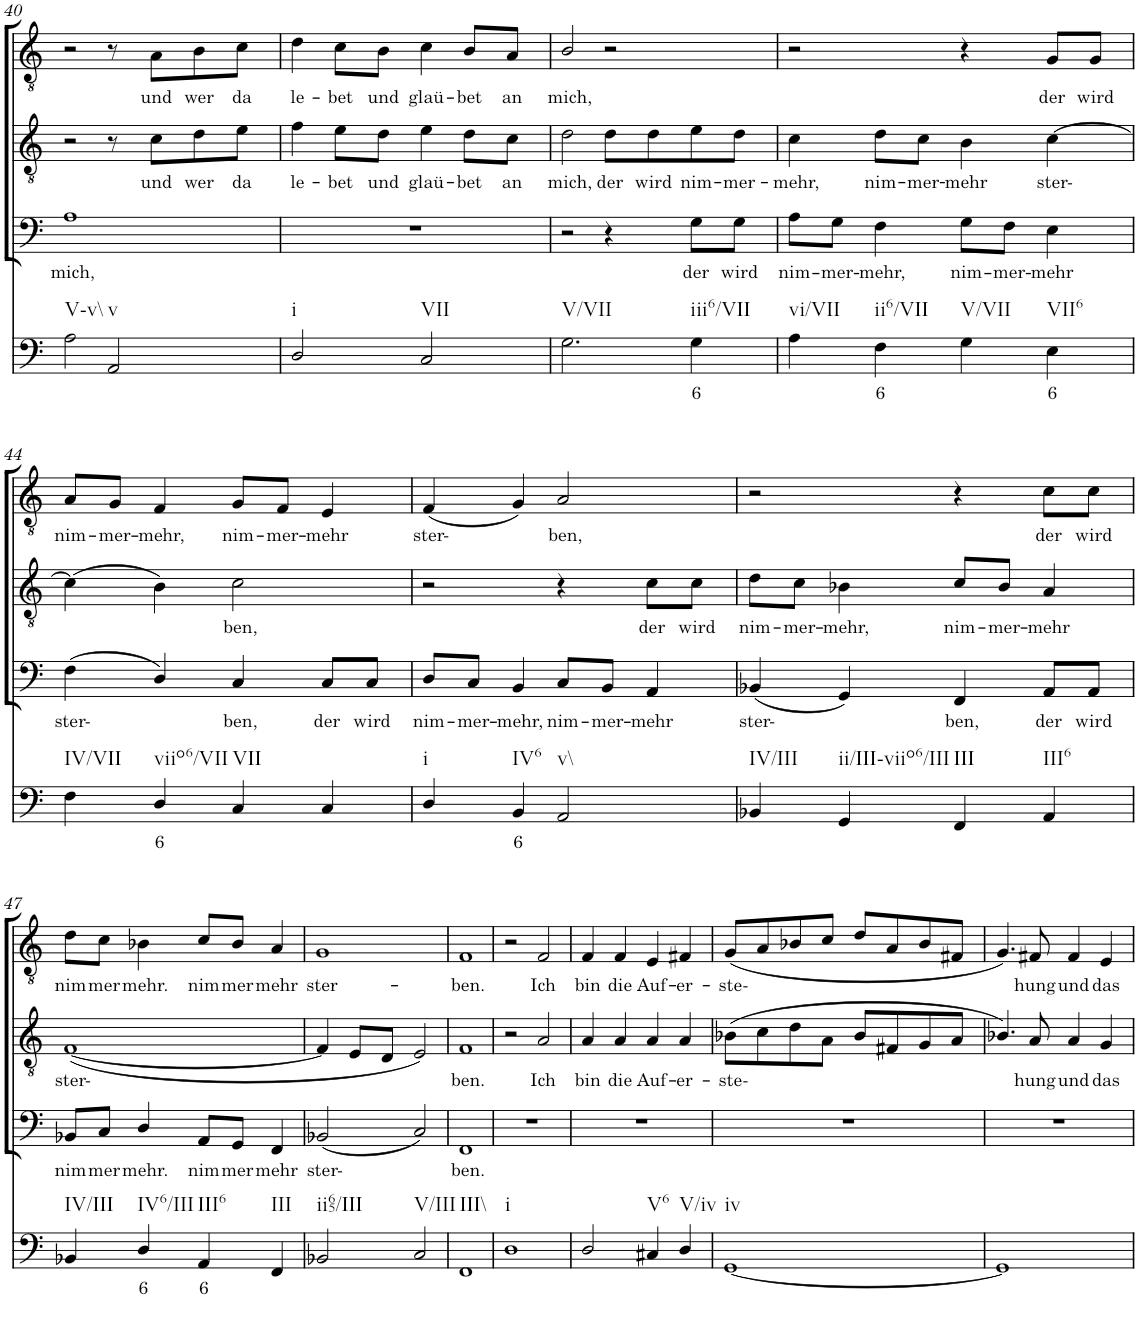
**kern	**text	**kern	**text	**kern	**text	**kern	**text
*part4	*part4	*part3	*part3	*part2	*part2	*part1	*part1
*staff4	*staff4	*staff3	*staff3	*staff2	*staff2	*staff1	*staff1
*I"Continuo	*	*I"Bass	*	*I"Tenor II	*	*I"Tenor I	*
!!LO:PB:g=z
*clefF4	*	*clefF4	*	*clefGv2	*	*clefGv2	*
*k[]	*	*k[]	*	*k[]	*	*k[]	*
*M4/4	*	*M4/4	*	*M4/4	*	*M4/4	*
=40	=40	=40	=40	=40	=40	=40	=40
!LO:TX:b:t=V\\-v\\	!	!	!	!	!	!	!
!	!	!	!LO:LY:b	!	!	!	!
2A\	.	1A	mich,	2r	.	2r	.
!LO:TX:b:t=v	!	!	!	!	!	!	!
2AA/	.	.	.	8r	.	8r	.
!	!	!	!	!	!LO:LY:b	!	!LO:LY:b
.	.	.	.	8c\L	und	8A\L	und
!	!	!	!	!	!LO:LY:b	!	!LO:LY:b
.	.	.	.	8d\	wer	8B\	wer
!	!	!	!	!	!LO:LY:b	!	!LO:LY:b
.	.	.	.	8e\J	da	8c\J	da
=41	=41	=41	=41	=41	=41	=41	=41
!LO:TX:b:t=i	!	!	!	!	!	!	!
!	!	!	!	!	!LO:LY:b	!	!LO:LY:b
2D/	.	1r	.	4f\	le-	4d\	le-
!	!	!	!	!	!LO:LY:b	!	!LO:LY:b
.	.	.	.	8e\L	bet	8c\L	bet
!	!	!	!	!	!LO:LY:b	!	!LO:LY:b
.	.	.	.	8d\J	und	8B\J	und
!LO:TX:b:t=VII	!	!	!	!	!	!	!
!	!	!	!	!	!LO:LY:b	!	!LO:LY:b
2C/	.	.	.	4e\	glaü-	4c\	glaü-
!	!	!	!	!	!LO:LY:b	!	!LO:LY:b
.	.	.	.	8d\L	bet	8B/L	bet
!	!	!	!	!	!LO:LY:b	!	!LO:LY:b
.	.	.	.	8c\J	an	8A/J	an
=42	=42	=42	=42	=42	=42	=42	=42
!LO:TX:b:t=V/VII	!	!	!	!	!	!	!
!	!	!	!	!	!LO:LY:b	!	!LO:LY:b
2.G\	.	2r	.	2d\	mich,	2B/	mich,
!	!	!	!	!	!LO:LY:b	!	!
.	.	4r	.	8d\L	der	2r	.
!	!	!	!	!	!LO:LY:b	!	!
.	.	.	.	8d\	wird	.	.
!LO:TX:b:t=iii6/VII	!	!	!	!	!	!	!
!	!LO:LY:b	!	!LO:LY:b	!	!LO:LY:b	!	!
4G\	6	8G\L	der	8e\	nim-	.	.
!	!	!	!LO:LY:b	!	!LO:LY:b	!	!
.	.	8G\J	wird	8d\J	mer-	.	.
=43	=43	=43	=43	=43	=43	=43	=43
!LO:TX:b:t=vi/VII	!	!	!	!	!	!	!
!	!	!	!LO:LY:b	!	!LO:LY:b	!	!
4A\	.	8A\L	nim-	4c\	mehr,	2r	.
!	!	!	!LO:LY:b	!	!	!	!
.	.	8G\J	mer-	.	.	.	.
!LO:TX:b:t=ii6/VII	!	!	!	!	!	!	!
!	!LO:LY:b	!	!LO:LY:b	!	!LO:LY:b	!	!
4F\	6	4F\	mehr,	8d\L	nim-	.	.
!	!	!	!	!	!LO:LY:b	!	!
.	.	.	.	8c\J	mer-	.	.
!LO:TX:b:t=V/VII	!	!	!	!	!	!	!
!	!	!	!LO:LY:b	!	!LO:LY:b	!	!
4G\	.	8G\L	nim-	4B\	mehr	4r	.
!	!	!	!LO:LY:b	!	!	!	!
.	.	8F\J	mer-	.	.	.	.
!LO:TX:b:t=VII6	!	!	!	!	!	!	!
!	!LO:LY:b	!	!LO:LY:b	!	!LO:LY:b	!	!LO:LY:b
4E\	6	4E\	mehr	[4c\	ster-	8G/L	der
!	!	!	!	!	!	!	!LO:LY:b
.	.	.	.	.	.	8G/J	wird
!!LO:LB:g=z
=44	=44	=44	=44	=44	=44	=44	=44
!LO:TX:b:t=IV/VII	!	!	!	!	!	!	!
!	!	!	!LO:LY:b	!	!	!	!LO:LY:b
4F\	.	(4F\	ster-	(4c\]	.	8A/L	nim-
!	!	!	!	!	!	!	!LO:LY:b
.	.	.	.	.	.	8G/J	mer-
!LO:TX:b:t=viio6/VII	!	!	!	!	!	!	!
!	!LO:LY:b	!	!	!	!	!	!LO:LY:b
4D/	6	4D/)	.	4B\)	.	4F/	mehr,
!LO:TX:b:t=VII	!	!	!	!	!	!	!
!	!	!	!LO:LY:b	!	!LO:LY:b	!	!LO:LY:b
4C/	.	4C/	ben,	2c\	ben,	8G/L	nim-
!	!	!	!	!	!	!	!LO:LY:b
.	.	.	.	.	.	8F/J	mer-
!	!	!	!LO:LY:b	!	!	!	!LO:LY:b
4C/	.	8C/L	der	.	.	4E/	mehr
!	!	!	!LO:LY:b	!	!	!	!
.	.	8C/J	wird	.	.	.	.
=45	=45	=45	=45	=45	=45	=45	=45
!LO:TX:b:t=i	!	!	!	!	!	!	!
!	!	!	!LO:LY:b	!	!	!	!LO:LY:b
4D/	.	8D/L	nim-	2r	.	(4F/	ster-
!	!	!	!LO:LY:b	!	!	!	!
.	.	8C/J	mer-	.	.	.	.
!LO:TX:b:t=IV6	!	!	!	!	!	!	!
!	!LO:LY:b	!	!LO:LY:b	!	!	!	!
4BB/	6	4BB/	mehr,	.	.	4G/)	.
!LO:TX:b:t=v\\	!	!	!	!	!	!	!
!	!	!	!LO:LY:b	!	!	!	!LO:LY:b
2AA/	.	8C/L	nim-	4r	.	2A/	ben,
!	!	!	!LO:LY:b	!	!	!	!
.	.	8BB/J	mer-	.	.	.	.
!	!	!	!LO:LY:b	!	!LO:LY:b	!	!
.	.	4AA/	mehr	8c\L	der	.	.
!	!	!	!	!	!LO:LY:b	!	!
.	.	.	.	8c\J	wird	.	.
=46	=46	=46	=46	=46	=46	=46	=46
!LO:TX:b:t=IV/III	!	!	!	!	!	!	!
!	!	!	!LO:LY:b	!	!LO:LY:b	!	!
4BB-X/	.	(4BB-X/	ster-	8d\L	nim-	2r	.
!	!	!	!	!	!LO:LY:b	!	!
.	.	.	.	8c\J	mer-	.	.
!LO:TX:b:t=ii/III-viio6/III	!	!	!	!	!	!	!
!	!	!	!	!	!LO:LY:b	!	!
4GG/	.	4GG/)	.	4B-X\	mehr,	.	.
!LO:TX:b:t=III	!	!	!	!	!	!	!
!	!	!	!LO:LY:b	!	!LO:LY:b	!	!
4FF/	.	4FF/	ben,	8c/L	nim-	4r	.
!	!	!	!	!	!LO:LY:b	!	!
.	.	.	.	8B-/J	mer-	.	.
!LO:TX:b:t=III6	!	!	!	!	!	!	!
!	!	!	!LO:LY:b	!	!LO:LY:b	!	!LO:LY:b
4AA/	.	8AA/L	der	4A/	mehr	8c\L	der
!	!	!	!LO:LY:b	!	!	!	!LO:LY:b
.	.	8AA/J	wird	.	.	8c\J	wird
!!LO:LB:g=z
=47	=47	=47	=47	=47	=47	=47	=47
!LO:TX:b:t=IV/III	!	!	!	!	!	!	!
!	!	!	!LO:LY:b	!	!LO:LY:b	!	!LO:LY:b
4BB-X/	.	8BB-X/L	nim-	([1F	ster-	8d\L	nim-
!	!	!	!LO:LY:b	!	!	!	!LO:LY:b
.	.	8C/J	mer-	.	.	8c\J	mer-
!LO:TX:b:t=IV6/III	!	!	!	!	!	!	!
!	!LO:LY:b	!	!LO:LY:b	!	!	!	!LO:LY:b
4D/	6	4D/	mehr.	.	.	4B-X\	mehr.
!LO:TX:b:t=III6	!	!	!	!	!	!	!
!	!LO:LY:b	!	!LO:LY:b	!	!	!	!LO:LY:b
4AA/	6	8AA/L	nim-	.	.	8c/L	nim-
!	!	!	!LO:LY:b	!	!	!	!LO:LY:b
.	.	8GG/J	mer-	.	.	8B-/J	mer-
!LO:TX:b:t=III	!	!	!	!	!	!	!
!	!	!	!LO:LY:b	!	!	!	!LO:LY:b
4FF/	.	4FF/	mehr	.	.	4A/	mehr
=48	=48	=48	=48	=48	=48	=48	=48
!LO:TX:b:t=ii65/III	!	!	!	!	!	!	!
!	!	!	!LO:LY:b	!	!	!	!LO:LY:b
2BB-X/	.	(2BB-X/	ster-	4F/]	.	1G	ster-
.	.	.	.	8E/L	.	.	.
.	.	.	.	8D/J	.	.	.
!LO:TX:b:t=V/III	!	!	!	!	!	!	!
2C/	.	2C/)	.	2E/)	.	.	.
=49	=49	=49	=49	=49	=49	=49	=49
!LO:TX:b:t=III\\	!	!	!	!	!	!	!
!	!	!	!LO:LY:b	!	!LO:LY:b	!	!LO:LY:b
1FF	.	1FF	ben.	1F	ben.	1F	ben.
=50	=50	=50	=50	=50	=50	=50	=50
!LO:TX:b:t=i	!	!	!	!	!	!	!
1D	.	1r	.	2r	.	2r	.
!	!	!	!	!	!LO:LY:b	!	!LO:LY:b
.	.	.	.	2A/	Ich	2F/	Ich
=51	=51	=51	=51	=51	=51	=51	=51
!	!	!	!	!	!LO:LY:b	!	!LO:LY:b
2D/	.	1r	.	4A/	bin	4F/	bin
!	!	!	!	!	!LO:LY:b	!	!LO:LY:b
.	.	.	.	4A/	die	4F/	die
!LO:TX:b:t=V6	!	!	!	!	!	!	!
!	!	!	!	!	!LO:LY:b	!	!LO:LY:b
4C#X/	.	.	.	4A/	Auf-	4E/	Auf-
!LO:TX:b:t=V/iv	!	!	!	!	!	!	!
!	!	!	!	!	!LO:LY:b	!	!LO:LY:b
4D/	.	.	.	4A/	er-	4F#X/	er-
=52	=52	=52	=52	=52	=52	=52	=52
!LO:TX:b:t=iv	!	!	!	!	!	!	!
!	!	!	!	!	!LO:LY:b	!	!LO:LY:b
[1GG	.	1r	.	(8B-X\L	ste-	(8G/L	ste-
.	.	.	.	8c\	.	8A/	.
.	.	.	.	8d\	.	8B-X/	.
.	.	.	.	8A\J	.	8c/J	.
.	.	.	.	8B-/L	.	8d/L	.
.	.	.	.	8F#X/	.	8A/	.
.	.	.	.	8G/	.	8B-/	.
.	.	.	.	8A/J	.	8F#X/J	.
=53	=53	=53	=53	=53	=53	=53	=53
1GG]	.	1r	.	4.B-X/)	.	4.G/)	.
!	!	!	!	!	!LO:LY:b	!	!LO:LY:b
.	.	.	.	8A/	hung	8F#X/	hung
!	!	!	!	!	!LO:LY:b	!	!LO:LY:b
.	.	.	.	4A/	und	4F#/	und
!	!	!	!	!	!LO:LY:b	!	!LO:LY:b
.	.	.	.	4G/	das	4E/	das
=	=	=	=	=	=	=	=
*-	*-	*-	*-	*-	*-	*-	*-
